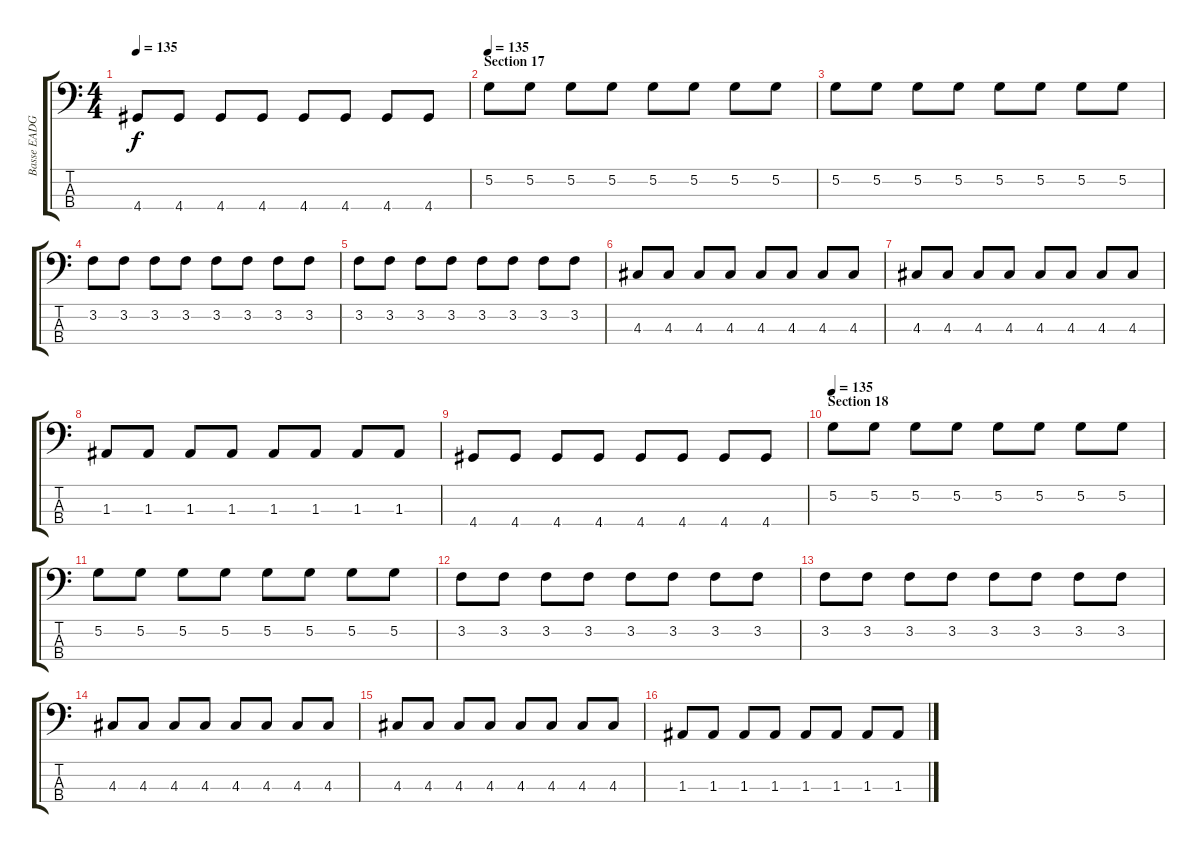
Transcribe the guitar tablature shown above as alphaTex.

\track ("Basse EADG" "Basse EADG") {instrument electricbassfinger}
\staff {score tabs}
\tuning (G2 D2 A1 E1) {hide}
\ts (4 4)
\tempo 135
\clef f4
\ks c
4.4.8{dy f} 4.4.8 4.4.8 4.4.8 4.4.8 4.4.8 4.4.8 4.4.8 |
\section ("" "Section 17")
\tempo 135
5.2.8 5.2.8 5.2.8 5.2.8 5.2.8 5.2.8 5.2.8 5.2.8 |
5.2.8 5.2.8 5.2.8 5.2.8 5.2.8 5.2.8 5.2.8 5.2.8 |
3.2.8 3.2.8 3.2.8 3.2.8 3.2.8 3.2.8 3.2.8 3.2.8 |
3.2.8 3.2.8 3.2.8 3.2.8 3.2.8 3.2.8 3.2.8 3.2.8 |
4.3.8 4.3.8 4.3.8 4.3.8 4.3.8 4.3.8 4.3.8 4.3.8 |
4.3.8 4.3.8 4.3.8 4.3.8 4.3.8 4.3.8 4.3.8 4.3.8 |
1.3.8 1.3.8 1.3.8 1.3.8 1.3.8 1.3.8 1.3.8 1.3.8 |
4.4.8 4.4.8 4.4.8 4.4.8 4.4.8 4.4.8 4.4.8 4.4.8 |
\section ("" "Section 18")
\tempo 135
5.2.8 5.2.8 5.2.8 5.2.8 5.2.8 5.2.8 5.2.8 5.2.8 |
5.2.8 5.2.8 5.2.8 5.2.8 5.2.8 5.2.8 5.2.8 5.2.8 |
3.2.8 3.2.8 3.2.8 3.2.8 3.2.8 3.2.8 3.2.8 3.2.8 |
3.2.8 3.2.8 3.2.8 3.2.8 3.2.8 3.2.8 3.2.8 3.2.8 |
4.3.8 4.3.8 4.3.8 4.3.8 4.3.8 4.3.8 4.3.8 4.3.8 |
4.3.8 4.3.8 4.3.8 4.3.8 4.3.8 4.3.8 4.3.8 4.3.8 |
1.3.8 1.3.8 1.3.8 1.3.8 1.3.8 1.3.8 1.3.8 1.3.8
